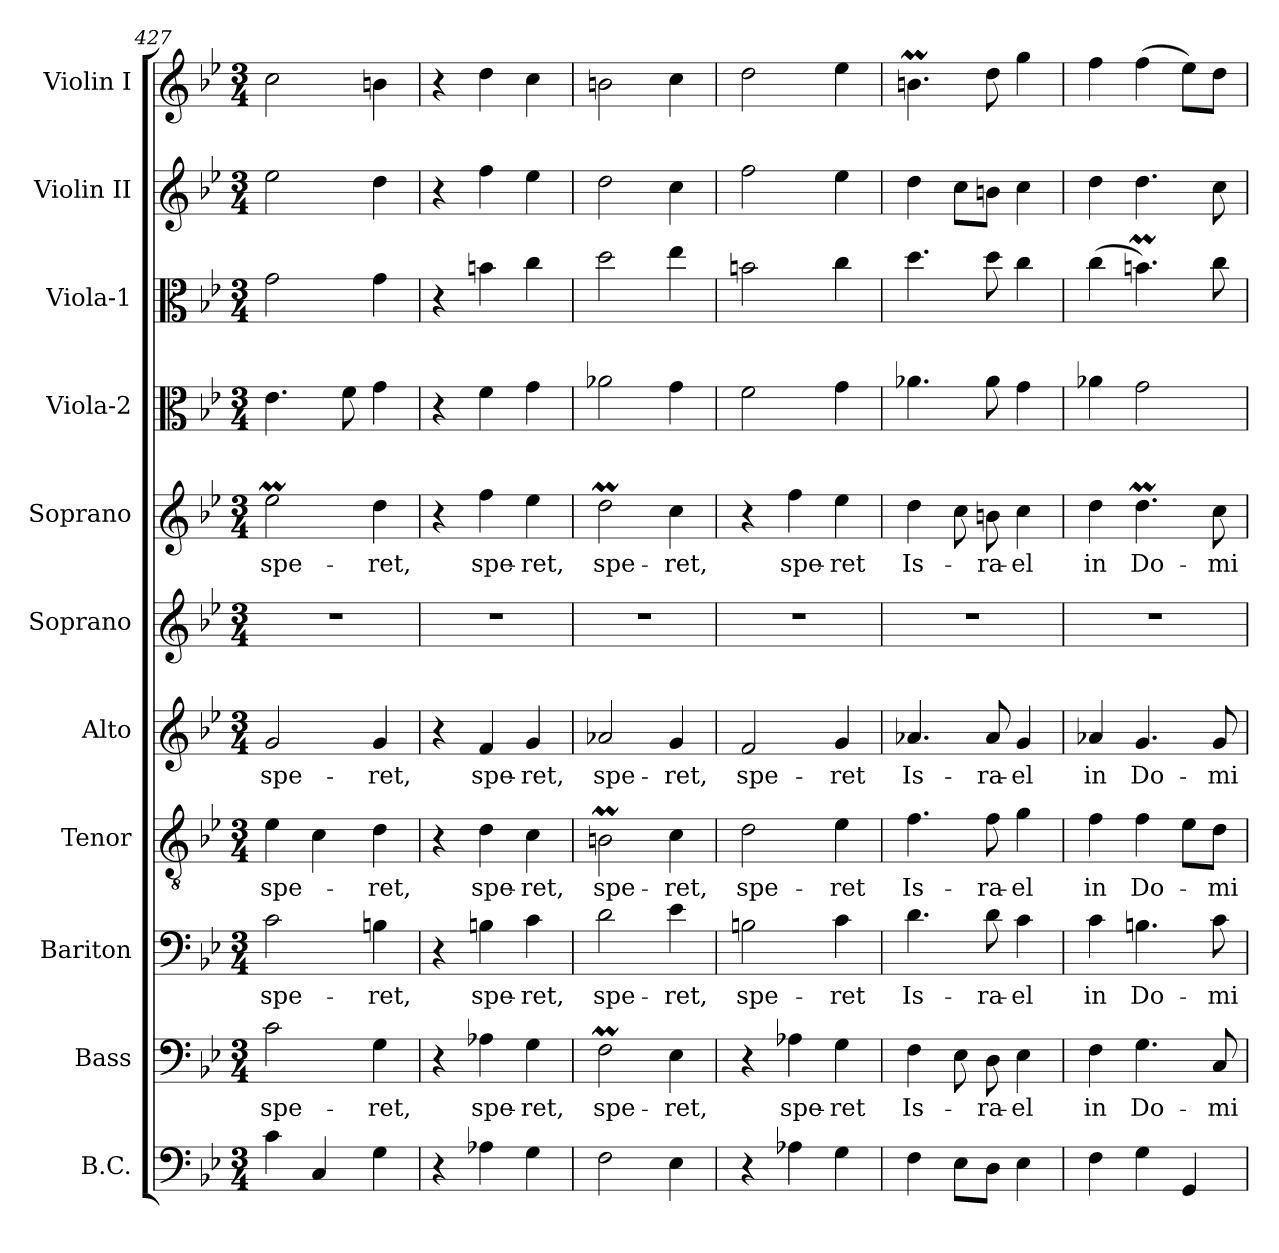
**kern	**kern	**text	**kern	**text	**kern	**text	**kern	**text	**kern	**kern	**text	**kern	**kern	**kern	**kern
*part11	*part10	*part10	*part9	*part9	*part8	*part8	*part7	*part7	*part6	*part5	*part5	*part4	*part3	*part2	*part1
*staff11	*staff10	*staff10	*staff9	*staff9	*staff8	*staff8	*staff7	*staff7	*staff6	*staff5	*staff5	*staff4	*staff3	*staff2	*staff1
*I"B.C.	*I"Bass	*	*I"Bariton	*	*I"Tenor	*	*I"Alto	*	*I"Soprano	*I"Soprano	*	*I"Viola-2	*I"Viola-1	*I"Violin II	*I"Violin I
*I'BC	*I'B	*	*I'Br	*	*I'T	*	*I'A	*	*I'S-2	*I'S-1	*	*I'Va-2	*I'Va-1	*I'V-2	*I'V-1
*clefF4	*clefF4	*	*clefF4	*	*clefGv2	*	*clefG2	*	*clefG2	*clefG2	*	*clefC3	*clefC3	*clefG2	*clefG2
*k[b-e-]	*k[b-e-]	*	*k[b-e-]	*	*k[b-e-]	*	*k[b-e-]	*	*k[b-e-]	*k[b-e-]	*	*k[b-e-]	*k[b-e-]	*k[b-e-]	*k[b-e-]
*B-:	*B-:	*	*B-:	*	*B-:	*	*B-:	*	*B-:	*B-:	*	*B-:	*B-:	*B-:	*B-:
*M3/4	*M3/4	*	*M3/4	*	*M3/4	*	*M3/4	*	*M3/4	*M3/4	*	*M3/4	*M3/4	*M3/4	*M3/4
=427	=427	=427	=427	=427	=427	=427	=427	=427	=427	=427	=427	=427	=427	=427	=427
!	!	!LO:LY:b	!	!LO:LY:b	!	!LO:LY:b	!	!LO:LY:b	!	!	!LO:LY:b	!	!	!	!
4c\	2c\	spe-	2c\	spe-	4e-\	spe-	2g/	spe-	2.r	2ee-M\	spe-	4.e-\	2g\	2ee-\	2cc\
4C/	.	.	.	.	4c\	.	.	.	.	.	.	.	.	.	.
.	.	.	.	.	.	.	.	.	.	.	.	8f\	.	.	.
!	!	!LO:LY:b	!	!LO:LY:b	!	!LO:LY:b	!	!LO:LY:b	!	!	!LO:LY:b	!	!	!	!
4G\	4G\	-ret,	4Bn\	-ret,	4d\	-ret,	4g/	-ret,	.	4dd\	-ret,	4g\	4g\	4dd\	4bn\
=428	=428	=428	=428	=428	=428	=428	=428	=428	=428	=428	=428	=428	=428	=428	=428
4r	4r	.	4r	.	4r	.	4r	.	2.r	4r	.	4r	4r	4r	4r
!	!	!LO:LY:b	!	!LO:LY:b	!	!LO:LY:b	!	!LO:LY:b	!	!	!LO:LY:b	!	!	!	!
4A-X\	4A-X\	spe-	4Bn\	spe-	4d\	spe-	4f/	spe-	.	4ff\	spe-	4f\	4bn\	4ff\	4dd\
!	!	!LO:LY:b	!	!LO:LY:b	!	!LO:LY:b	!	!LO:LY:b	!	!	!LO:LY:b	!	!	!	!
4G\	4G\	-ret,	4c\	-ret,	4c\	-ret,	4g/	-ret,	.	4ee-\	-ret,	4g\	4cc\	4ee-\	4cc\
=429	=429	=429	=429	=429	=429	=429	=429	=429	=429	=429	=429	=429	=429	=429	=429
!	!	!LO:LY:b	!	!LO:LY:b	!	!LO:LY:b	!	!LO:LY:b	!	!	!LO:LY:b	!	!	!	!
2F\	2FM\	spe-	2d\	spe-	2Bnm\	spe-	2a-X/	spe-	2.r	2ddm\	spe-	2a-X\	2dd\	2dd\	2bn\
!	!	!LO:LY:b	!	!LO:LY:b	!	!LO:LY:b	!	!LO:LY:b	!	!	!LO:LY:b	!	!	!	!
4E-\	4E-\	-ret,	4e-\	-ret,	4c\	-ret,	4g/	-ret,	.	4cc\	-ret,	4g\	4ee-\	4cc\	4cc\
=430	=430	=430	=430	=430	=430	=430	=430	=430	=430	=430	=430	=430	=430	=430	=430
!	!	!	!	!LO:LY:b	!	!LO:LY:b	!	!LO:LY:b	!	!	!	!	!	!	!
4r	4r	.	2Bn\	spe-	2d\	spe-	2f/	spe-	2.r	4r	.	2f\	2bn\	2ff\	2dd\
!	!	!LO:LY:b	!	!	!	!	!	!	!	!	!LO:LY:b	!	!	!	!
4A-X\	4A-X\	spe-	.	.	.	.	.	.	.	4ff\	spe-	.	.	.	.
!	!	!LO:LY:b	!	!LO:LY:b	!	!LO:LY:b	!	!LO:LY:b	!	!	!LO:LY:b	!	!	!	!
4G\	4G\	-ret	4c\	-ret	4e-\	-ret	4g/	-ret	.	4ee-\	-ret	4g\	4cc\	4ee-\	4ee-\
=431	=431	=431	=431	=431	=431	=431	=431	=431	=431	=431	=431	=431	=431	=431	=431
!	!	!LO:LY:b	!	!LO:LY:b	!	!LO:LY:b	!	!LO:LY:b	!	!	!LO:LY:b	!	!	!	!
4F\	4F\	Is-	4.d\	Is-	4.f\	Is-	4.a-X/	Is-	2.r	4dd\	Is-	4.a-X\	4.dd\	4dd\	4.bnm\
8E-\L	8E-\	.	.	.	.	.	.	.	.	8cc\	.	.	.	8cc\L	.
!	!	!LO:LY:b	!	!LO:LY:b	!	!LO:LY:b	!	!LO:LY:b	!	!	!LO:LY:b	!	!	!	!
8D\J	8D\	-ra-	8d\	-ra-	8f\	-ra-	8a-/	-ra-	.	8bn\	-ra-	8a-\	8dd\	8bn\J	8dd\
!	!	!LO:LY:b	!	!LO:LY:b	!	!LO:LY:b	!	!LO:LY:b	!	!	!LO:LY:b	!	!	!	!
4E-\	4E-\	-el	4c\	-el	4g\	-el	4g/	-el	.	4cc\	-el	4g\	4cc\	4cc\	4gg\
=432	=432	=432	=432	=432	=432	=432	=432	=432	=432	=432	=432	=432	=432	=432	=432
!	!	!LO:LY:b	!	!LO:LY:b	!	!LO:LY:b	!	!LO:LY:b	!	!	!LO:LY:b	!	!	!	!
4F\	4F\	in	4c\	in	4f\	in	4a-X/	in	2.r	4dd\	in	4a-X\	(>4cc\	4dd\	4ff\
!	!	!LO:LY:b	!	!LO:LY:b	!	!LO:LY:b	!	!LO:LY:b	!	!	!LO:LY:b	!	!	!	!
4G\	4.G\	Do-	4.Bn\	Do-	4f\	Do-	4.g/	Do-	.	4.ddm\	Do-	2g\	4.bnm\)	4.dd\	(>4ff\
4GG/	.	.	.	.	8e-\L	.	.	.	.	.	.	.	.	.	8ee-\L)
!	!	!LO:LY:b	!	!LO:LY:b	!	!LO:LY:b	!	!LO:LY:b	!	!	!LO:LY:b	!	!	!	!
.	8C/	-mi-	8c\	-mi-	8d\J	-mi-	8g/	-mi-	.	8cc\	-mi-	.	8cc\	8cc\	8dd\J
=	=	=	=	=	=	=	=	=	=	=	=	=	=	=	=
*-	*-	*-	*-	*-	*-	*-	*-	*-	*-	*-	*-	*-	*-	*-	*-
